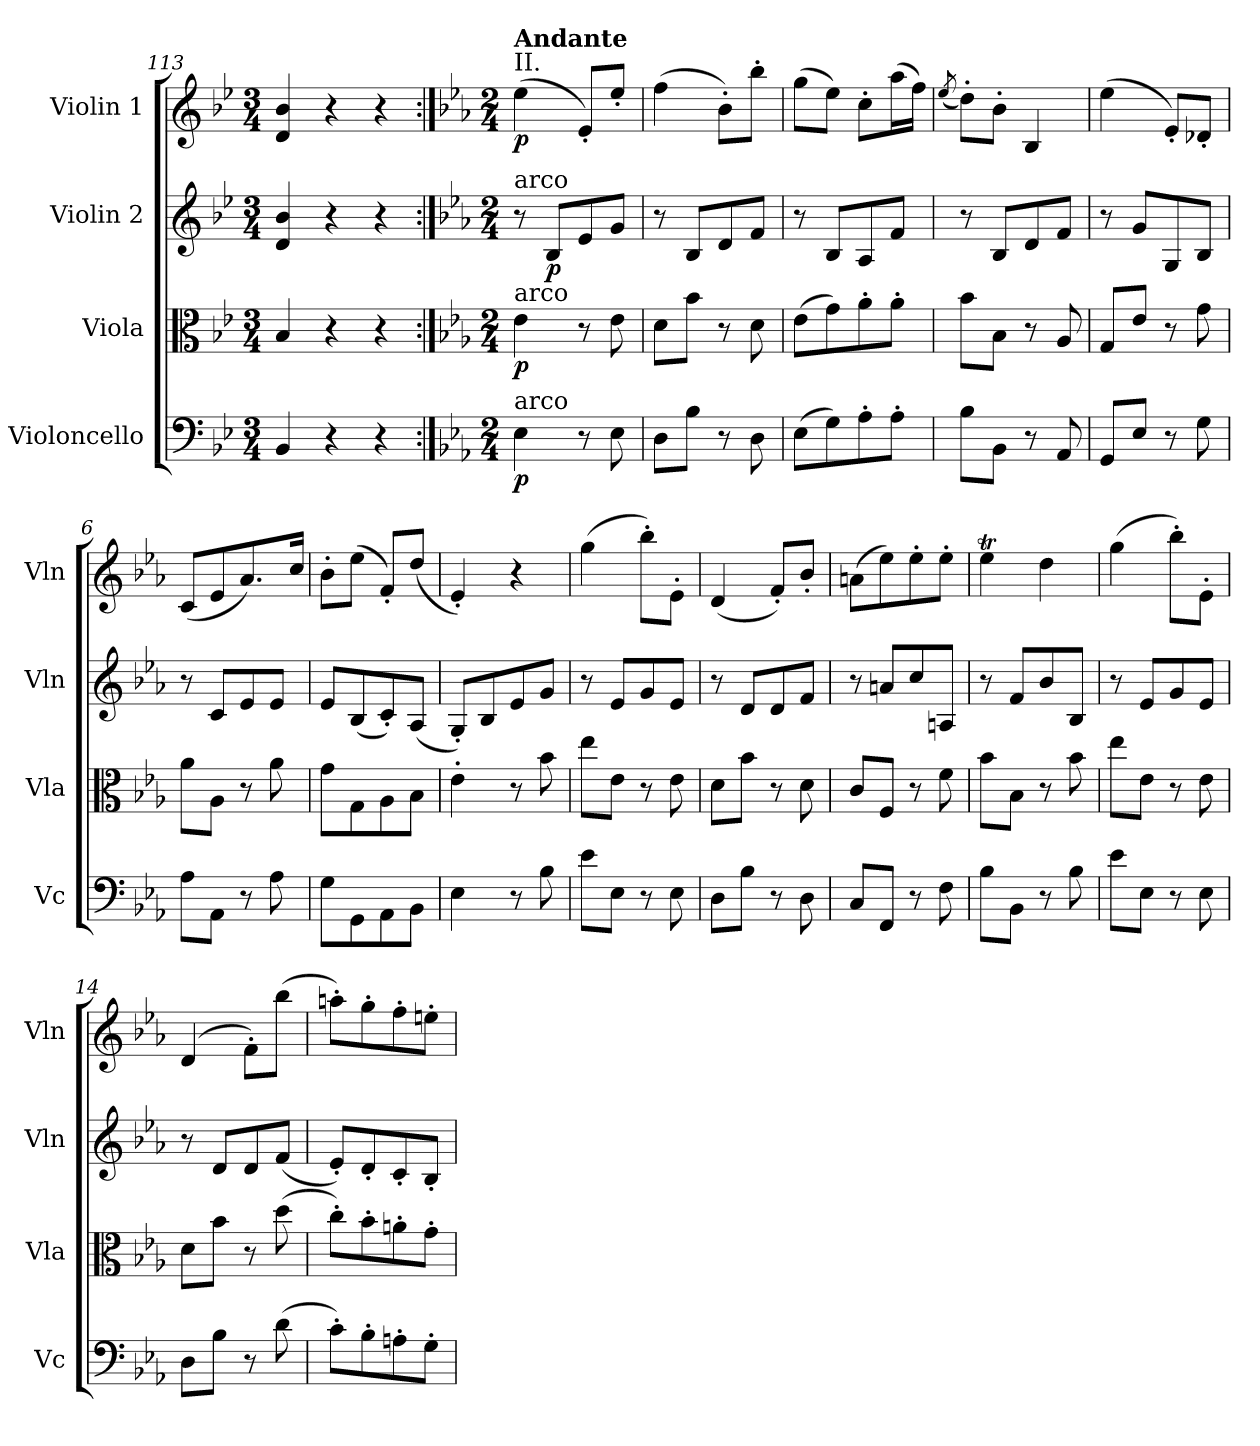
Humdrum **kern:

**kern	**dynam	**kern	**dynam	**kern	**dynam	**kern	**dynam
*part4	*part4	*part3	*part3	*part2	*part2	*part1	*part1
*staff4	*staff4	*staff3	*staff3	*staff2	*staff2	*staff1	*staff1
*I"Violoncello	*	*I"Viola	*	*I"Violin 2	*	*I"Violin 1	*
*I'Vc	*	*I'Vla	*	*I'Vln	*	*I'Vln	*
*clefF4	*	*clefC3	*	*clefG2	*	*clefG2	*
*k[b-e-]	*	*k[b-e-]	*	*k[b-e-]	*	*k[b-e-]	*
*M3/4	*	*M3/4	*	*M3/4	*	*M3/4	*
=113	=113	=113	=113	=113	=113	=113	=113
4BB-/	.	4B-/	.	4d/ 4b-/	.	4d/ 4b-/	.
4r	.	4r	.	4r	.	4r	.
4r	.	4r	.	4r	.	4r	.
!!LO:PB:g=z
=1:|!	=1:|!	=1:|!	=1:|!	=1:|!	=1:|!	=1:|!	=1:|!
*k[b-e-a-]	*	*k[b-e-a-]	*	*k[b-e-a-]	*	*k[b-e-a-]	*
*M2/4	*	*M2/4	*	*M2/4	*	*M2/4	*
!	!	!	!	!	!	!LO:TX:a:t=II.	!
!	!	!	!	!	!	!LO:TX:a:B:t=Andante	!
!	!	!	!	!LO:TX:a:t=arco	!	!	!
!	!	!LO:TX:a:t=arco	!	!	!	!	!
!LO:TX:a:t=arco	!	!	!	!	!	!	!
!	!LO:DY:b	!	!LO:DY:b	!	!	!	!LO:DY:b
4E-\	p	4e-\	p	8r	.	(4ee-\	p
!	!	!	!	!	!LO:DY:b	!	!
.	.	.	.	8B-/L	p	.	.
8r	.	8r	.	8e-/	.	8e-'/L)	.
8E-\	.	8e-\	.	8g/J	.	8ee-'/J	.
=2	=2	=2	=2	=2	=2	=2	=2
8D\L	.	8d\L	.	8r	.	(4ff\	.
8B-\J	.	8b-\J	.	8B-/L	.	.	.
8r	.	8r	.	8d/	.	8b-'\L)	.
8D\	.	8d\	.	8f/J	.	8bb-'\J	.
=3	=3	=3	=3	=3	=3	=3	=3
(8E-\L	.	(8e-\L	.	8r	.	(8gg\L	.
8G\)	.	8g\)	.	8B-/L	.	8ee-\J)	.
8A-'\	.	8a-'\	.	8A-/	.	8cc'\L	.
8A-'\J	.	8a-'\J	.	8f/J	.	(16aa-\L	.
.	.	.	.	.	.	16ff\JJ)	.
=4	=4	=4	=4	=4	=4	=4	=4
.	.	.	.	.	.	(8qee-/	.
8B-\L	.	8b-\L	.	8r	.	8dd'\L)	.
8BB-\J	.	8B-\J	.	8B-/L	.	8b-'\J	.
8r	.	8r	.	8d/	.	4B-/	.
8AA-/	.	8A-/	.	8f/J	.	.	.
=5	=5	=5	=5	=5	=5	=5	=5
8GG/L	.	8G/L	.	8r	.	(4ee-\	.
8E-/J	.	8e-/J	.	8g/L	.	.	.
8r	.	8r	.	8G/	.	8e-'/L)	.
8G\	.	8g\	.	8B-/J	.	8d-X'/J	.
=6	=6	=6	=6	=6	=6	=6	=6
8A-\L	.	8a-\L	.	8r	.	(8c/L	.
8AA-\J	.	8A-\J	.	8c/L	.	8e-/	.
8r	.	8r	.	8e-/	.	8.a-/)	.
8A-\	.	8a-\	.	8e-/J	.	.	.
.	.	.	.	.	.	16cc/Jk	.
=7	=7	=7	=7	=7	=7	=7	=7
8G\L	.	8g\L	.	8e-/L	.	8b-'\L	.
8GG\	.	8G\	.	(8B-/	.	(8ee-\J	.
8AA-\	.	8A-\	.	8c'/)	.	8f'/L)	.
8BB-\J	.	8B-\J	.	(8A-/J	.	(8dd/J	.
!!LO:LB:g=z
=8	=8	=8	=8	=8	=8	=8	=8
4E-\	.	4e-'\	.	8G'/L)	.	4e-'/)	.
.	.	.	.	8B-/	.	.	.
8r	.	8r	.	8e-/	.	4r	.
8B-\	.	8b-\	.	8g/J	.	.	.
=9	=9	=9	=9	=9	=9	=9	=9
8e-\L	.	8ee-\L	.	8r	.	(4gg\	.
8E-\J	.	8e-\J	.	8e-/L	.	.	.
8r	.	8r	.	8g/	.	8bb-'\L)	.
8E-\	.	8e-\	.	8e-/J	.	8e-'\J	.
=10	=10	=10	=10	=10	=10	=10	=10
8D\L	.	8d\L	.	8r	.	(4d/	.
8B-\J	.	8b-\J	.	8d/L	.	.	.
8r	.	8r	.	8d/	.	8f'/L)	.
8D\	.	8d\	.	8f/J	.	8b-'/J	.
=11	=11	=11	=11	=11	=11	=11	=11
8C/L	.	8c/L	.	8r	.	(8an\L	.
8FF/J	.	8F/J	.	8an/L	.	8ee-\)	.
8r	.	8r	.	8cc/	.	8ee-'\	.
8F\	.	8f\	.	8An/J	.	8ee-'\J	.
=12	=12	=12	=12	=12	=12	=12	=12
8B-\L	.	8b-\L	.	8r	.	4ee-T\	.
8BB-\J	.	8B-\J	.	8f/L	.	.	.
8r	.	8r	.	8b-/	.	4dd\	.
8B-\	.	8b-\	.	8B-/J	.	.	.
=13	=13	=13	=13	=13	=13	=13	=13
8e-\L	.	8ee-\L	.	8r	.	(4gg\	.
8E-\J	.	8e-\J	.	8e-/L	.	.	.
8r	.	8r	.	8g/	.	8bb-'\L)	.
8E-\	.	8e-\	.	8e-/J	.	8e-'\J	.
=14	=14	=14	=14	=14	=14	=14	=14
8D\L	.	8d\L	.	8r	.	(4d/	.
8B-\J	.	8b-\J	.	8d/L	.	.	.
8r	.	8r	.	8d/	.	8f'\L)	.
(8d\	.	(8dd\	.	(8f/J	.	(8bb-\J	.
=15	=15	=15	=15	=15	=15	=15	=15
8c'\L)	.	8cc'\L)	.	8e-'/L)	.	8aan'\L)	.
8B-'\	.	8b-'\	.	8d'/	.	8gg'\	.
8An'\	.	8an'\	.	8c'/	.	8ff'\	.
8G'\J	.	8g'\J	.	8B-'/J	.	8een'\J	.
=	=	=	=	=	=	=	=
*-	*-	*-	*-	*-	*-	*-	*-
